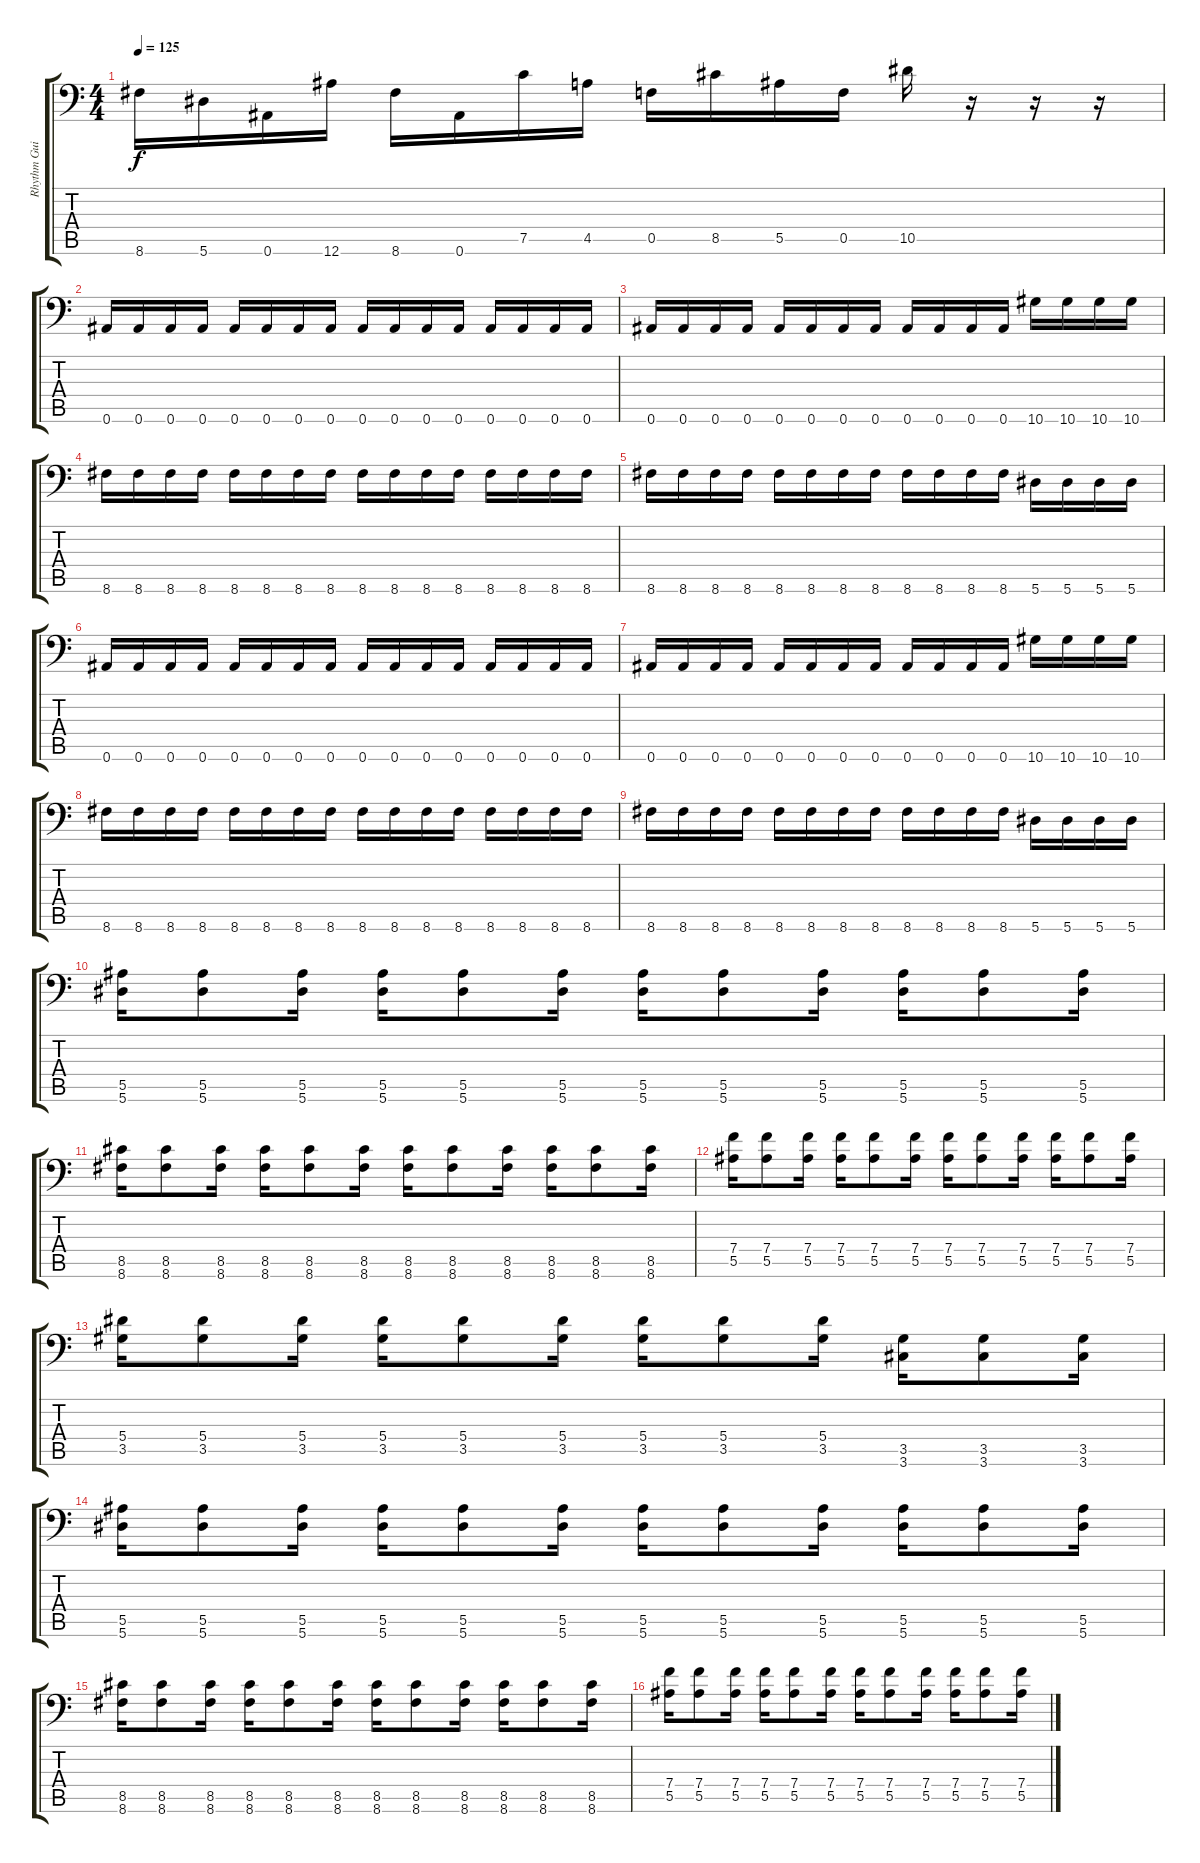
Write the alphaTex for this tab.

\track ("Rhythm Guitar 2" "Rhythm Gui") {instrument distortionguitar}
\staff {score tabs}
\tuning (C4 G3 Eb3 Bb2 F2 Bb1) {hide}
\ts (4 4)
\tempo 125
\clef f4
\ks c
8.6.16{dy f} 5.6.16 0.6.16 12.6.16 8.6.16 0.6.16 7.5.16 4.5.16 0.5.16 8.5.16 5.5.16 0.5.16 10.5.16 r.16 r.16 r.16 |
0.6.16 0.6.16 0.6.16 0.6.16 0.6.16 0.6.16 0.6.16 0.6.16 0.6.16 0.6.16 0.6.16 0.6.16 0.6.16 0.6.16 0.6.16 0.6.16 |
0.6.16 0.6.16 0.6.16 0.6.16 0.6.16 0.6.16 0.6.16 0.6.16 0.6.16 0.6.16 0.6.16 0.6.16 10.6.16 10.6.16 10.6.16 10.6.16 |
8.6.16 8.6.16 8.6.16 8.6.16 8.6.16 8.6.16 8.6.16 8.6.16 8.6.16 8.6.16 8.6.16 8.6.16 8.6.16 8.6.16 8.6.16 8.6.16 |
8.6.16 8.6.16 8.6.16 8.6.16 8.6.16 8.6.16 8.6.16 8.6.16 8.6.16 8.6.16 8.6.16 8.6.16 5.6.16 5.6.16 5.6.16 5.6.16 |
0.6.16 0.6.16 0.6.16 0.6.16 0.6.16 0.6.16 0.6.16 0.6.16 0.6.16 0.6.16 0.6.16 0.6.16 0.6.16 0.6.16 0.6.16 0.6.16 |
0.6.16 0.6.16 0.6.16 0.6.16 0.6.16 0.6.16 0.6.16 0.6.16 0.6.16 0.6.16 0.6.16 0.6.16 10.6.16 10.6.16 10.6.16 10.6.16 |
8.6.16 8.6.16 8.6.16 8.6.16 8.6.16 8.6.16 8.6.16 8.6.16 8.6.16 8.6.16 8.6.16 8.6.16 8.6.16 8.6.16 8.6.16 8.6.16 |
8.6.16 8.6.16 8.6.16 8.6.16 8.6.16 8.6.16 8.6.16 8.6.16 8.6.16 8.6.16 8.6.16 8.6.16 5.6.16 5.6.16 5.6.16 5.6.16 |
(5.5 5.6).16 (5.5 5.6).8 (5.5 5.6).16 (5.5 5.6).16 (5.5 5.6).8 (5.5 5.6).16 (5.5 5.6).16 (5.5 5.6).8 (5.5 5.6).16 (5.5 5.6).16 (5.5 5.6).8 (5.5 5.6).16 |
(8.5 8.6).16 (8.5 8.6).8 (8.5 8.6).16 (8.5 8.6).16 (8.5 8.6).8 (8.5 8.6).16 (8.5 8.6).16 (8.5 8.6).8 (8.5 8.6).16 (8.5 8.6).16 (8.5 8.6).8 (8.5 8.6).16 |
(7.4 5.5).16 (7.4 5.5).8 (7.4 5.5).16 (7.4 5.5).16 (7.4 5.5).8 (7.4 5.5).16 (7.4 5.5).16 (7.4 5.5).8 (7.4 5.5).16 (7.4 5.5).16 (7.4 5.5).8 (7.4 5.5).16 |
(5.4 3.5).16 (5.4 3.5).8 (5.4 3.5).16 (5.4 3.5).16 (5.4 3.5).8 (5.4 3.5).16 (5.4 3.5).16 (5.4 3.5).8 (5.4 3.5).16 (3.5 3.6).16 (3.5 3.6).8 (3.5 3.6).16 |
(5.5 5.6).16 (5.5 5.6).8 (5.5 5.6).16 (5.5 5.6).16 (5.5 5.6).8 (5.5 5.6).16 (5.5 5.6).16 (5.5 5.6).8 (5.5 5.6).16 (5.5 5.6).16 (5.5 5.6).8 (5.5 5.6).16 |
(8.5 8.6).16 (8.5 8.6).8 (8.5 8.6).16 (8.5 8.6).16 (8.5 8.6).8 (8.5 8.6).16 (8.5 8.6).16 (8.5 8.6).8 (8.5 8.6).16 (8.5 8.6).16 (8.5 8.6).8 (8.5 8.6).16 |
(7.4 5.5).16 (7.4 5.5).8 (7.4 5.5).16 (7.4 5.5).16 (7.4 5.5).8 (7.4 5.5).16 (7.4 5.5).16 (7.4 5.5).8 (7.4 5.5).16 (7.4 5.5).16 (7.4 5.5).8 (7.4 5.5).16
